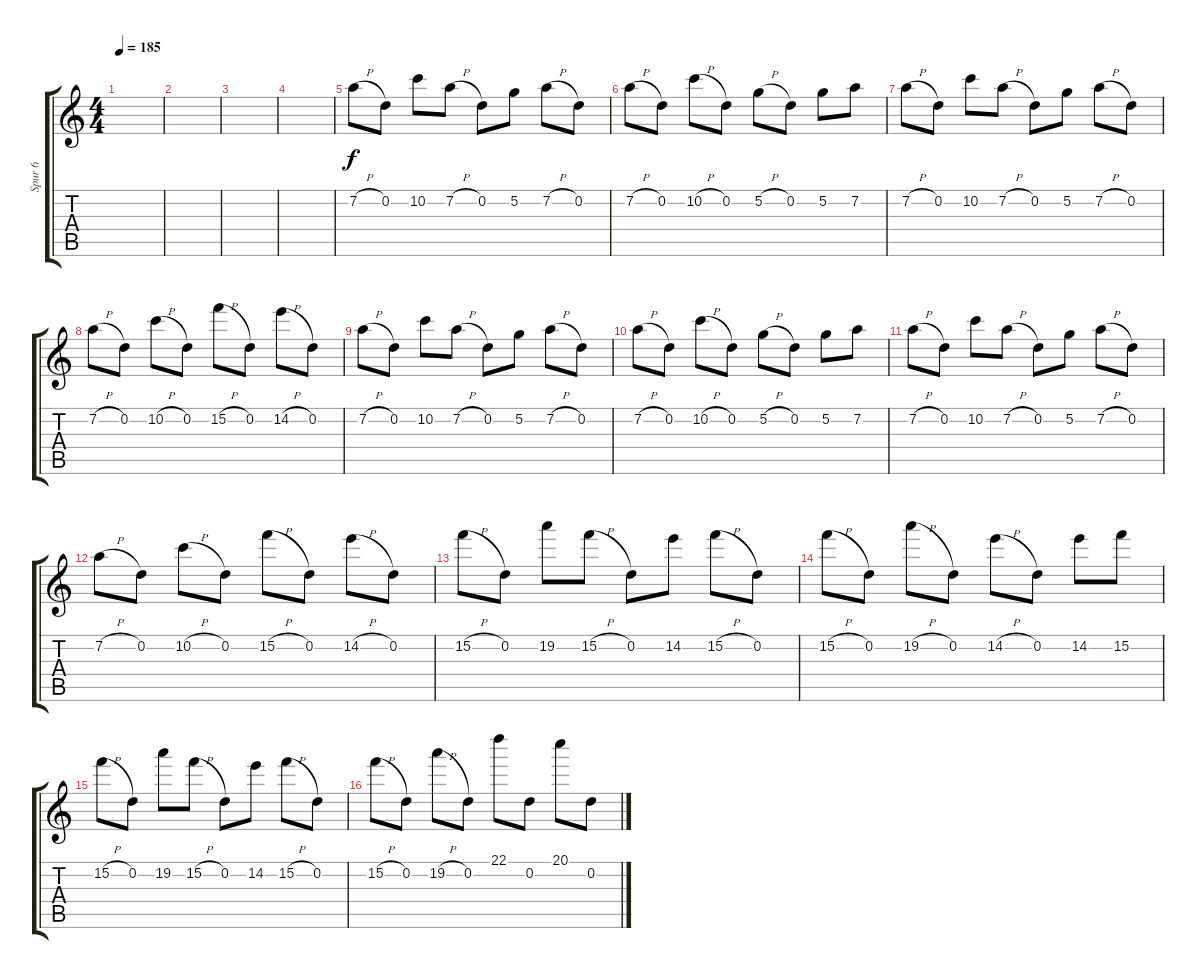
\track ("Spur 6" "Spur 6") {instrument distortionguitar}
\staff {score tabs}
\tuning (E4 D4 G3 D3 A2 D2) {hide}
\ts (4 4)
\tempo 185
\clef g2
\ks c
|
|
|
|
7.2{h}.8{volume 13 balance 16 instrument distortionguitar} 0.2.8 10.2.8 7.2{h}.8 0.2.8 5.2.8 7.2{h}.8 0.2.8 |
7.2{h}.8 0.2.8 10.2{h}.8 0.2.8 5.2{h}.8 0.2.8 5.2.8 7.2.8 |
7.2{h}.8 0.2.8 10.2.8 7.2{h}.8 0.2.8 5.2.8 7.2{h}.8 0.2.8 |
7.2{h}.8 0.2.8 10.2{h}.8 0.2.8 15.2{h}.8 0.2.8 14.2{h}.8 0.2.8 |
7.2{h}.8 0.2.8 10.2.8 7.2{h}.8 0.2.8 5.2.8 7.2{h}.8 0.2.8 |
7.2{h}.8 0.2.8 10.2{h}.8 0.2.8 5.2{h}.8 0.2.8 5.2.8 7.2.8 |
7.2{h}.8 0.2.8 10.2.8 7.2{h}.8 0.2.8 5.2.8 7.2{h}.8 0.2.8 |
7.2{h}.8 0.2.8 10.2{h}.8 0.2.8 15.2{h}.8 0.2.8 14.2{h}.8 0.2.8 |
15.2{h}.8 0.2.8 19.2.8 15.2{h}.8 0.2.8 14.2.8 15.2{h}.8 0.2.8 |
15.2{h}.8 0.2.8 19.2{h}.8 0.2.8 14.2{h}.8 0.2.8 14.2.8 15.2.8 |
15.2{h}.8 0.2.8 19.2.8 15.2{h}.8 0.2.8 14.2.8 15.2{h}.8 0.2.8 |
15.2{h}.8 0.2.8 19.2{h}.8 0.2.8 22.1.8 0.2.8 20.1.8 0.2.8
